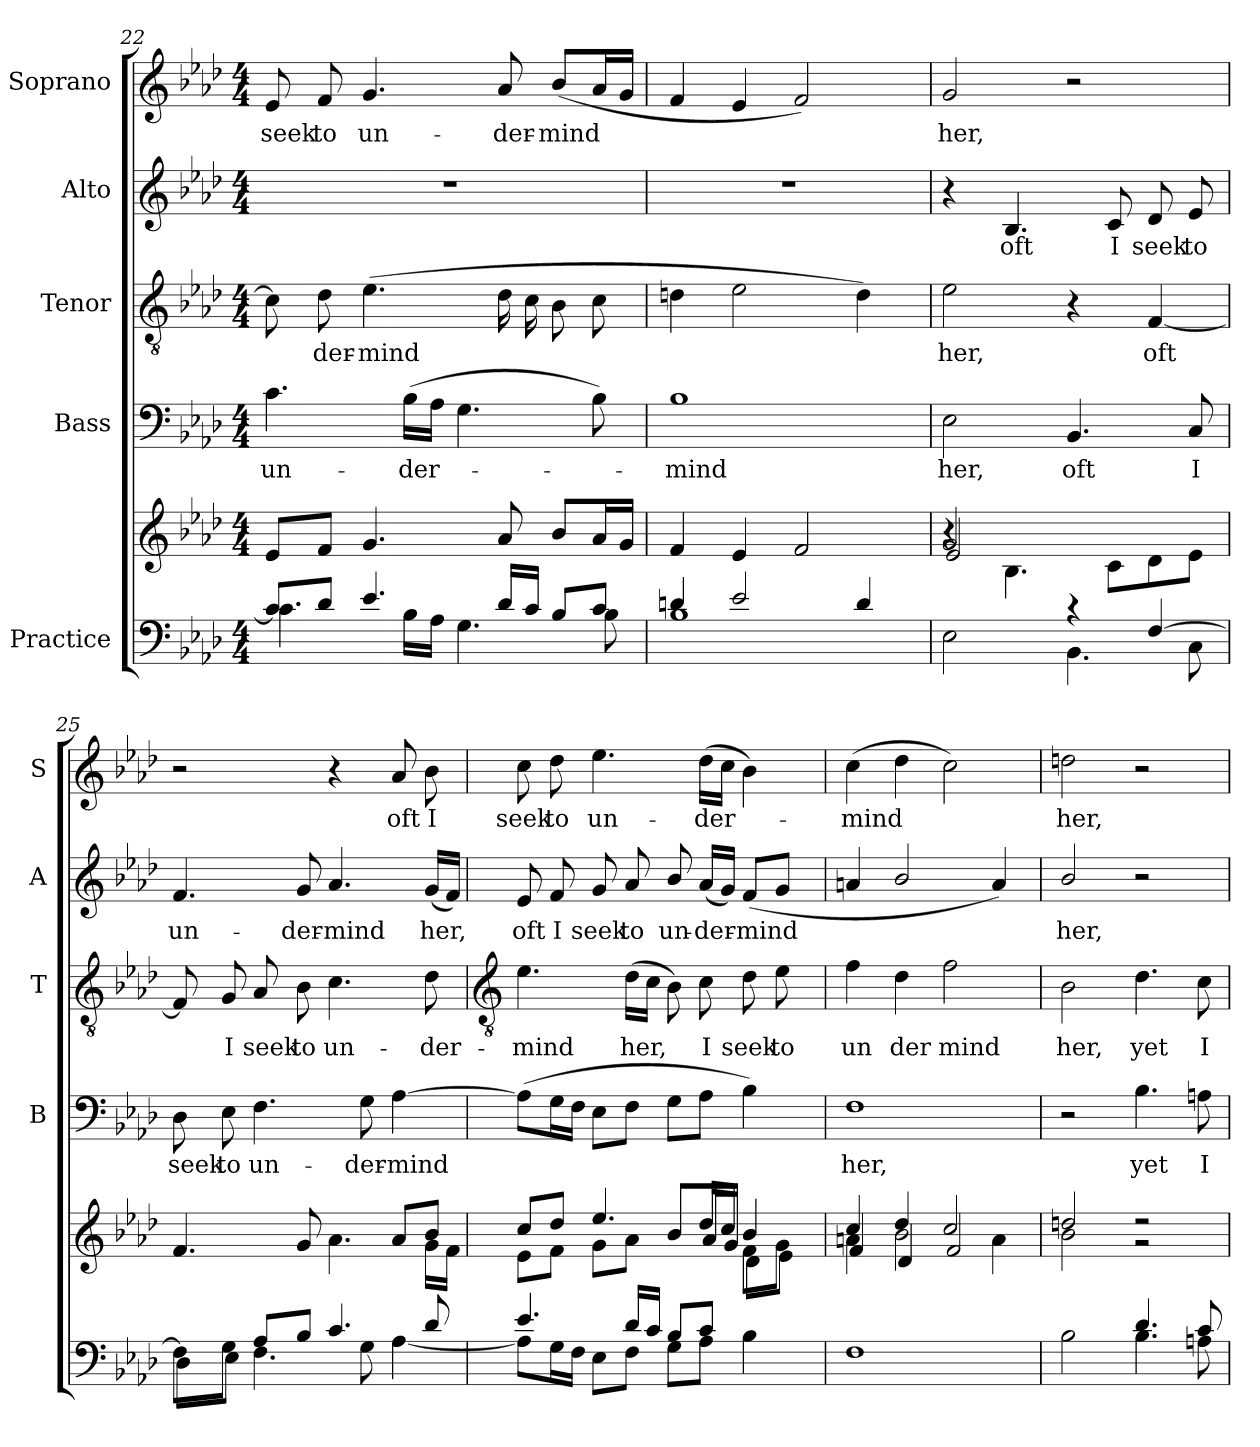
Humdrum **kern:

**kern	**kern	**kern	**text	**kern	**text	**kern	**text	**kern	**text
*part5	*part5	*part4	*part4	*part3	*part3	*part2	*part2	*part1	*part1
*staff6	*staff5	*staff4	*staff4	*staff3	*staff3	*staff2	*staff2	*staff1	*staff1
*I"Practice	*	*I"Bass	*	*I"Tenor	*	*I"Alto	*	*I"Soprano	*
*	*	*I'B	*	*I'T	*	*I'A	*	*I'S	*
!!LO:LB:g=z
*clefF4	*clefG2	*clefF4	*	*clefGv2	*	*clefG2	*	*clefG2	*
*k[b-e-a-d-]	*k[b-e-a-d-]	*k[b-e-a-d-]	*	*k[b-e-a-d-]	*	*k[b-e-a-d-]	*	*k[b-e-a-d-]	*
*A-:	*A-:	*A-:	*	*A-:	*	*A-:	*	*A-:	*
*M4/4	*M4/4	*M4/4	*	*M4/4	*	*M4/4	*	*M4/4	*
=22	=22	=22	=22	=22	=22	=22	=22	=22	=22
*^	*^	*	*	*	*	*	*	*	*
!	!	!	!	!	!LO:LY:b	!	!	!	!	!	!LO:LY:b
8c/L]	4.c\	8e-L	1ryy	4.c	un-	8c]	.	1r	.	8e-	seek
!	!	!	!	!	!	!	!LO:LY:b	!	!	!	!LO:LY:b
8d-/J	.	8fJ	.	.	.	8d-	-der-	.	.	8f	to
!	!	!	!	!	!	!	!LO:LY:b	!	!	!	!LO:LY:b
4.e-/	.	4.g	.	.	.	(>4.e-	-mind	.	.	4.g	un-
!	!	!	!	!	!LO:LY:b	!	!	!	!	!	!
.	16B-\LL	.	.	(>16B-LL	-der-	.	.	.	.	.	.
.	16A-\JJ	.	.	16A-JJ	.	.	.	.	.	.	.
.	4.G\	.	.	4.G	.	.	.	.	.	.	.
!	!	!	!	!	!	!	!	!	!	!	!LO:LY:b
16d-/LL	.	8a-/	.	.	.	16d-LL	.	.	.	8a-/	-der-
16c/JJ	.	.	.	.	.	16c	.	.	.	.	.
!	!	!	!	!	!	!	!	!	!	!	!LO:LY:b
8B-/L	.	8b-/L	.	.	.	8B-	.	.	.	(<8b-/L	-mind
8c/J	8B-\	16a-/L	.	8B-)	.	8cJ	.	.	.	16a-/L	.
.	.	16g/JJ	.	.	.	.	.	.	.	16g/JJ	.
=23	=23	=23	=23	=23	=23	=23	=23	=23	=23	=23	=23
!	!	!	!	!	!LO:LY:b	!	!	!	!	!	!
4dn/	1B-\	4f	1ryy	1B-	mind	4dn	.	1r	.	4f	.
2e-/	.	4e-	.	.	.	2e-	.	.	.	4e-	.
.	.	2f	.	.	.	.	.	.	.	2f)	.
4d/	.	.	.	.	.	4d)	.	.	.	.	.
=24	=24	=24	=24	=24	=24	=24	=24	=24	=24	=24	=24
*	*	*	*^	*	*	*	*	*	*	*	*
!	!	!	!	!	!	!LO:LY:b	!	!LO:LY:b	!	!	!	!LO:LY:b
2ryy	2E-\	2g	4r	2e-/	2E-	her,	2e-	her,	4r	.	2g	her,
!	!	!	!	!	!	!	!	!	!	!LO:LY:b	!	!
.	.	.	4.B-\	.	.	.	.	.	4.B-	oft	.	.
!	!	!	!	!	!	!LO:LY:b	!	!	!	!	!	!
4r	4.BB-\	2ryy	.	2ryy	4.BB-	oft	4r	.	.	.	2r	.
!	!	!	!	!	!	!	!	!	!	!LO:LY:b	!	!
.	.	.	8c\L	.	.	.	.	.	8c	I	.	.
!	!	!	!	!	!	!	!	!LO:LY:b	!	!LO:LY:b	!	!
[4F/	.	.	8d-\	.	.	.	[4F	oft	8d-	seek	.	.
!	!	!	!	!	!	!LO:LY:b	!	!	!	!LO:LY:b	!	!
.	8C\	.	8e-\J	.	8C	I	.	.	8e-	to	.	.
*	*	*	*v	*v	*	*	*	*	*	*	*	*
=25	=25	=25	=25	=25	=25	=25	=25	=25	=25	=25	=25
!	!	!	!	!	!LO:LY:b	!	!	!	!LO:LY:b	!	!
8F\L]	8D-L	2ryy	4.f	8D-	seek	8F]	.	4.f	un-	2r	.
!	!	!	!	!	!LO:LY:b	!	!LO:LY:b	!	!	!	!
8G\J	8E-J	.	.	8E-	to	8G	I	.	.	.	.
!	!	!	!	!	!LO:LY:b	!	!LO:LY:b	!	!	!	!
8A-/L	4.F\	.	.	4.F	un-	8A-	seek	.	.	.	.
!	!	!	!	!	!	!	!LO:LY:b	!	!LO:LY:b	!	!
8B-/J	.	.	8g	.	.	8B-	to	8g	-der-	.	.
!	!	!	!	!	!	!	!LO:LY:b	!	!LO:LY:b	!	!
4.c/	.	4ryy	4.a-	.	.	4.c	un-	4.a-	-mind	4r	.
!	!	!	!	!	!LO:LY:b	!	!	!	!	!	!
.	8G\	.	.	8G	-der-	.	.	.	.	.	.
!	!	!	!	!	!LO:LY:b	!	!	!	!	!	!LO:LY:b
.	[4A-\	8a-L	.	[4A-	-mind	.	.	.	.	8a-	oft
!	!	!	!	!	!	!	!LO:LY:b	!	!LO:LY:b	!	!LO:LY:b
8d-/	.	8b-J	16g\LL	.	.	8d-	-der-	(<16gLL	her,	8b-	I
.	.	.	16f\JJ	.	.	.	.	16fJJ)	.	.	.
*	*	*v	*v	*	*	*	*	*	*	*	*
!!LO:LB:g=z
=26	=26	=26	=26	=26	=26	=26	=26	=26	=26	=26
*	*	*	*	*	*clefGv2	*	*	*	*	*
*	*	*^	*	*	*	*	*	*	*	*
*	*	*	*^	*	*	*	*	*	*	*	*
!	!	!	!	!	!	!	!	!LO:LY:b	!	!LO:LY:b	!	!LO:LY:b
4.e-/	8A-L]	8cc/L	8e-L	2.ryy	(>8A-L]	.	4.e-	-mind	8e-	oft	8cc	seek
!	!	!	!	!	!	!	!	!	!	!LO:LY:b	!	!LO:LY:b
.	16GL	8dd-/J	8fJ	.	16GL	.	.	.	8f	I	8dd-	to
.	16FJJ	.	.	.	16FJJ	.	.	.	.	.	.	.
!	!	!	!	!	!	!	!	!	!	!LO:LY:b	!	!LO:LY:b
.	8E-L	4.ee-/	8g\L	.	8E-L	.	.	.	8g	seek	4.ee-	un-
!	!	!	!	!	!	!	!	!LO:LY:b	!	!LO:LY:b	!	!
16d-/LL	8FJ	.	8a-\J	.	8FJ	.	(>16d-LL	her,	8a-	to	.	.
16c/JJ	.	.	.	.	.	.	16cJJ	.	.	.	.	.
!	!	!	!	!	!	!	!	!	!	!LO:LY:b	!	!
8B-L	8GL	.	8b-/L	.	8GL	.	8B-)	.	8b-/	un-	.	.
!	!	!	!	!	!	!	!	!LO:LY:b	!	!LO:LY:b	!	!LO:LY:b
8cJ	8A-J	16dd-/LL	16a-L	.	8A-J	.	8c	I	(<16a-LL	-der-	(>16dd-LL	-der-
.	.	16cc/JJ	16gJJ	.	.	.	.	.	16gJJ)	.	16ccJJ	.
!	!	!	!	!	!	!	!	!LO:LY:b	!	!LO:LY:b	!	!
4ryy	4B-	4b-/	8f\L	8d-\L	4B-)	.	8d-	seek	(<8fL	mind	4b-)	.
!	!	!	!	!	!	!	!	!LO:LY:b	!	!	!	!
.	.	.	8g\J	8e-\J	.	.	8e-	to	8gJ	.	.	.
*v	*v	*	*	*	*	*	*	*	*	*	*	*
=27	=27	=27	=27	=27	=27	=27	=27	=27	=27	=27	=27
!	!	!	!	!	!LO:LY:b	!	!LO:LY:b	!	!	!	!LO:LY:b
1F	4cc/	4an	4f	1F	her,	4f	un	4an	.	(>4cc	mind
!	!	!	!	!	!	!	!LO:LY:b	!	!	!	!
.	4dd-/	2b-\	4d-	.	.	4d-	der	2b-/	.	4dd-	.
!	!	!	!	!	!	!	!LO:LY:b	!	!	!	!
.	2cc/	.	2f	.	.	2f	mind	.	.	2cc)	.
.	.	4a\	.	.	.	.	.	4a)	.	.	.
*	*	*v	*v	*	*	*	*	*	*	*	*
=28	=28	=28	=28	=28	=28	=28	=28	=28	=28	=28
*^	*	*	*	*	*	*	*	*	*	*
!	!	!	!	!	!	!	!LO:LY:b	!	!LO:LY:b	!	!LO:LY:b
2B-	2ryy	2ddn	2b-\	2r	.	2B-	her,	2b-/	her,	2ddn	her,
!	!	!	!	!	!LO:LY:b	!	!LO:LY:b	!	!	!	!
4.d-	4.B-	2r	2r	4.B-	yet	4.d-	yet	2r	.	2r	.
!	!	!	!	!	!LO:LY:b	!	!LO:LY:b	!	!	!	!
8c	8An	.	.	8An	I	8c	I	.	.	.	.
*v	*v	*	*	*	*	*	*	*	*	*	*
*	*v	*v	*	*	*	*	*	*	*	*
=	=	=	=	=	=	=	=	=	=
*-	*-	*-	*-	*-	*-	*-	*-	*-	*-
